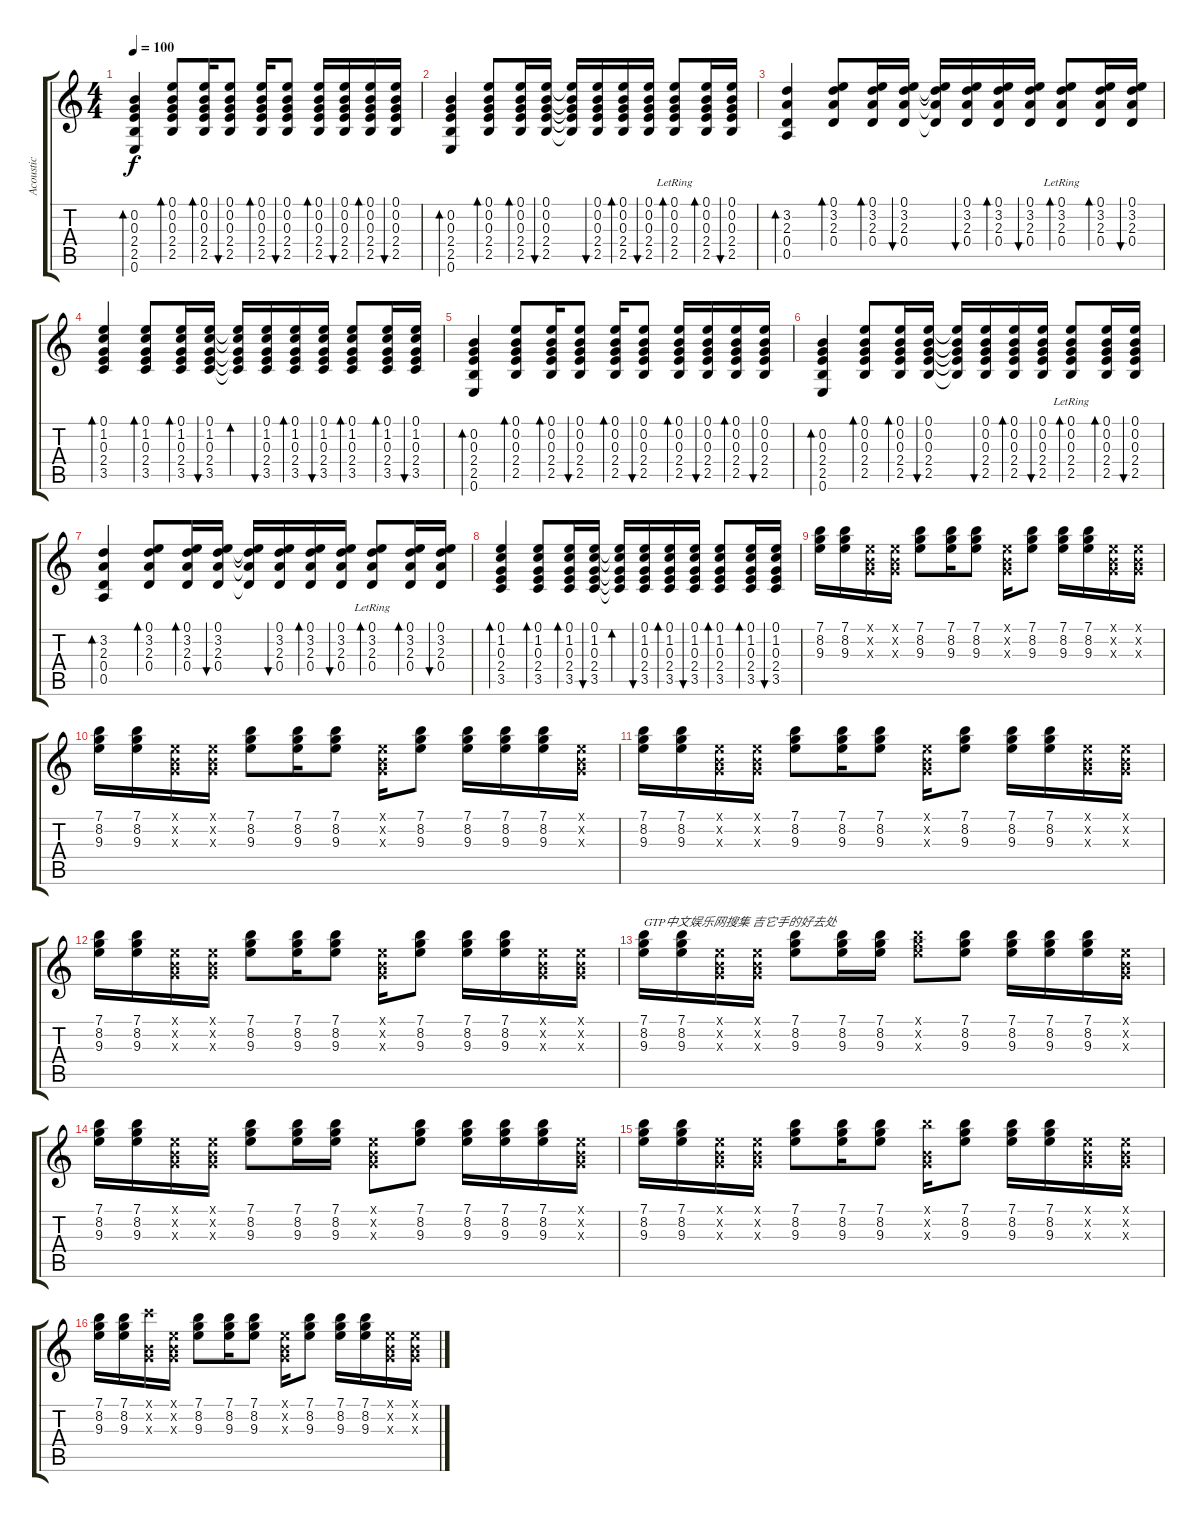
\track ("Acoustic   Guitar" "Acoustic  ") {instrument acousticguitarsteel}
\staff {score tabs}
\tuning (E4 B3 G3 D3 A2 E2) {hide}
\ts (4 4)
\tempo 100
\clef g2
\ks c
(0.2 0.3 2.4 2.5 0.6).4{bd 30 dy f} (0.1 0.2 0.3 2.4 2.5).8{bd 30} (0.1 0.2 0.3 2.4 2.5).16{bd 30} (0.1 0.2 0.3 2.4 2.5).8{bu 30} (0.1 0.2 0.3 2.4 2.5).16{bd 30} (0.1 0.2 0.3 2.4 2.5).8{bu 30} (0.1 0.2 0.3 2.4 2.5).16{bd 30} (0.1 0.2 0.3 2.4 2.5).16{bu 30} (0.1 0.2 0.3 2.4 2.5).16{bd 30} (0.1 0.2 0.3 2.4 2.5).16{bu 30} |
(0.2 0.3 2.4 2.5 0.6).4{bd 30} (0.1 0.2 0.3 2.4 2.5).8{bd 30} (0.1 0.2 0.3 2.4 2.5).16{bd 30} (0.1 0.2 0.3 2.4 2.5).16{bu 30} (0.1{t} 0.2{t} 0.3{t} 2.4{t} 2.5{t}).16 (0.1 0.2 0.3 2.4 2.5).16{bu 30} (0.1 0.2 0.3 2.4 2.5).16{bd 30} (0.1 0.2 0.3 2.4 2.5).16{bu 30} (0.1 0.2 0.3{lr} 2.4{lr} 2.5{lr}).8{bd 30} (0.1 0.2 0.3 2.4 2.5).16{bd 30} (0.1 0.2 0.3 2.4 2.5).16{bu 30} |
(3.2 2.3 0.4 0.5).4{bd 30} (0.1 3.2 2.3 0.4).8{bd 30} (0.1 3.2 2.3 0.4).16{bd 30} (0.1 3.2 2.3 0.4).16{bu 30} (0.1{t} 3.2{t} 2.3{t} 0.4{t}).16 (0.1 3.2 2.3 0.4).16{bu 30} (0.1 3.2 2.3 0.4).16{bd 30} (0.1 3.2 2.3 0.4).16{bu 30} (0.1 3.2 2.3{lr} 0.4{lr}).8{bd 30} (0.1 3.2 2.3 0.4).16{bd 30} (0.1 3.2 2.3 0.4).16{bu 30} |
(0.1 1.2 0.3 2.4 3.5).4{bd 30} (0.1 1.2 0.3 2.4 3.5).8{bd 30} (0.1 1.2 0.3 2.4 3.5).16{bd 30} (0.1 1.2 0.3 2.4 3.5).16{bu 30} (0.1{t} 1.2{t} 0.3{t} 2.4{t} 3.5{t}).16{bd 30} (0.1 1.2 0.3 2.4 3.5).16{bu 30} (0.1 1.2 0.3 2.4 3.5).16{bd 30} (0.1 1.2 0.3 2.4 3.5).16{bu 30} (0.1 1.2 0.3 2.4 3.5).8{bd 30} (0.1 1.2 0.3 2.4 3.5).16{bd 30} (0.1 1.2 0.3 2.4 3.5).16{bu 30} |
(0.2 0.3 2.4 2.5 0.6).4{bd 30} (0.1 0.2 0.3 2.4 2.5).8{bd 30} (0.1 0.2 0.3 2.4 2.5).16{bd 30} (0.1 0.2 0.3 2.4 2.5).8{bu 30} (0.1 0.2 0.3 2.4 2.5).16{bd 30} (0.1 0.2 0.3 2.4 2.5).8{bu 30} (0.1 0.2 0.3 2.4 2.5).16{bd 30} (0.1 0.2 0.3 2.4 2.5).16{bu 30} (0.1 0.2 0.3 2.4 2.5).16{bd 30} (0.1 0.2 0.3 2.4 2.5).16{bu 30} |
(0.2 0.3 2.4 2.5 0.6).4{bd 30} (0.1 0.2 0.3 2.4 2.5).8{bd 30} (0.1 0.2 0.3 2.4 2.5).16{bd 30} (0.1 0.2 0.3 2.4 2.5).16{bu 30} (0.1{t} 0.2{t} 0.3{t} 2.4{t} 2.5{t}).16 (0.1 0.2 0.3 2.4 2.5).16{bu 30} (0.1 0.2 0.3 2.4 2.5).16{bd 30} (0.1 0.2 0.3 2.4 2.5).16{bu 30} (0.1 0.2 0.3{lr} 2.4{lr} 2.5{lr}).8{bd 30} (0.1 0.2 0.3 2.4 2.5).16{bd 30} (0.1 0.2 0.3 2.4 2.5).16{bu 30} |
(3.2 2.3 0.4 0.5).4{bd 30} (0.1 3.2 2.3 0.4).8{bd 30} (0.1 3.2 2.3 0.4).16{bd 30} (0.1 3.2 2.3 0.4).16{bu 30} (0.1{t} 3.2{t} 2.3{t} 0.4{t}).16 (0.1 3.2 2.3 0.4).16{bu 30} (0.1 3.2 2.3 0.4).16{bd 30} (0.1 3.2 2.3 0.4).16{bu 30} (0.1 3.2 2.3{lr} 0.4{lr}).8{bd 30} (0.1 3.2 2.3 0.4).16{bd 30} (0.1 3.2 2.3 0.4).16{bu 30} |
(0.1 1.2 0.3 2.4 3.5).4{bd 30} (0.1 1.2 0.3 2.4 3.5).8{bd 30} (0.1 1.2 0.3 2.4 3.5).16{bd 30} (0.1 1.2 0.3 2.4 3.5).16{bu 30} (0.1{t} 1.2{t} 0.3{t} 2.4{t} 3.5{t}).16{bd 30} (0.1 1.2 0.3 2.4 3.5).16{bu 30} (0.1 1.2 0.3 2.4 3.5).16{bd 30} (0.1 1.2 0.3 2.4 3.5).16{bu 30} (0.1 1.2 0.3 2.4 3.5).8{bd 30} (0.1 1.2 0.3 2.4 3.5).16{bd 30} (0.1 1.2 0.3 2.4 3.5).16{bu 30} |
(7.1 8.2 9.3).16 (7.1 8.2 9.3).16 (0.1{x} 0.2{x} 0.3{x}).16 (0.1{x} 0.2{x} 0.3{x}).16 (7.1 8.2 9.3).8 (7.1 8.2 9.3).16 (7.1 8.2 9.3).8 (0.1{x} 0.2{x} 0.3{x}).16 (7.1 8.2 9.3).8 (7.1 8.2 9.3).16 (7.1 8.2 9.3).16 (0.1{x} 0.2{x} 0.3{x}).16 (0.1{x} 0.2{x} 0.3{x}).16 |
(7.1 8.2 9.3).16 (7.1 8.2 9.3).16 (0.1{x} 0.2{x} 0.3{x}).16 (0.1{x} 0.2{x} 0.3{x}).16 (7.1 8.2 9.3).8 (7.1 8.2 9.3).16 (7.1 8.2 9.3).8 (0.1{x} 0.2{x} 0.3{x}).16 (7.1 8.2 9.3).8 (7.1 8.2 9.3).16 (7.1 8.2 9.3).16 (7.1 8.2 9.3).16 (0.1{x} 0.2{x} 0.3{x}).16 |
(7.1 8.2 9.3).16 (7.1 8.2 9.3).16 (0.1{x} 0.2{x} 0.3{x}).16 (0.1{x} 0.2{x} 0.3{x}).16 (7.1 8.2 9.3).8 (7.1 8.2 9.3).16 (7.1 8.2 9.3).8 (0.1{x} 0.2{x} 0.3{x}).16 (7.1 8.2 9.3).8 (7.1 8.2 9.3).16 (7.1 8.2 9.3).16 (0.1{x} 0.2{x} 0.3{x}).16 (0.1{x} 0.2{x} 0.3{x}).16 |
(7.1 8.2 9.3).16 (7.1 8.2 9.3).16 (0.1{x} 0.2{x} 0.3{x}).16 (0.1{x} 0.2{x} 0.3{x}).16 (7.1 8.2 9.3).8 (7.1 8.2 9.3).16 (7.1 8.2 9.3).8 (0.1{x} 0.2{x} 0.3{x}).16 (7.1 8.2 9.3).8 (7.1 8.2 9.3).16 (7.1 8.2 9.3).16 (0.1{x} 0.2{x} 0.3{x}).16 (0.1{x} 0.2{x} 0.3{x}).16 |
(7.1 8.2 9.3).16{txt "GTP中文娱乐网搜集 吉它手的好去处"} (7.1 8.2 9.3).16 (0.1{x} 0.2{x} 0.3{x}).16 (0.1{x} 0.2{x} 0.3{x}).16 (7.1 8.2 9.3).8 (7.1 8.2 9.3).16 (7.1 8.2 9.3).16 (7.1{x} 8.2{x} 9.3{x}).8 (7.1 8.2 9.3).8 (7.1 8.2 9.3).16 (7.1 8.2 9.3).16 (7.1 8.2 9.3).16 (0.1{x} 0.2{x} 0.3{x}).16 |
(7.1 8.2 9.3).16 (7.1 8.2 9.3).16 (0.1{x} 0.2{x} 0.3{x}).16 (0.1{x} 0.2{x} 0.3{x}).16 (7.1 8.2 9.3).8 (7.1 8.2 9.3).16 (7.1 8.2 9.3).16 (0.1{x} 0.2{x} 0.3{x}).8 (7.1 8.2 9.3).8 (7.1 8.2 9.3).16 (7.1 8.2 9.3).16 (7.1 8.2 9.3).16 (0.1{x} 0.2{x} 0.3{x}).16 |
(7.1 8.2 9.3).16 (7.1 8.2 9.3).16 (0.1{x} 0.2{x} 0.3{x}).16 (0.1{x} 0.2{x} 0.3{x}).16 (7.1 8.2 9.3).8 (7.1 8.2 9.3).16 (7.1 8.2 9.3).8 (7.1{x} 0.2{x} 0.3{x}).16 (7.1 8.2 9.3).8 (7.1 8.2 9.3).16 (7.1 8.2 9.3).16 (0.1{x} 0.2{x} 0.3{x}).16 (0.1{x} 0.2{x} 0.3{x}).16 |
(7.1 8.2 9.3).16 (7.1 8.2 9.3).16 (8.1{x} 0.2{x} 0.3{x}).16 (0.1{x} 0.2{x} 0.3{x}).16 (7.1 8.2 9.3).8 (7.1 8.2 9.3).16 (7.1 8.2 9.3).8 (0.1{x} 0.2{x} 0.3{x}).16 (7.1 8.2 9.3).8 (7.1 8.2 9.3).16 (7.1 8.2 9.3).16 (0.1{x} 0.2{x} 0.3{x}).16 (0.1{x} 0.2{x} 0.3{x}).16
